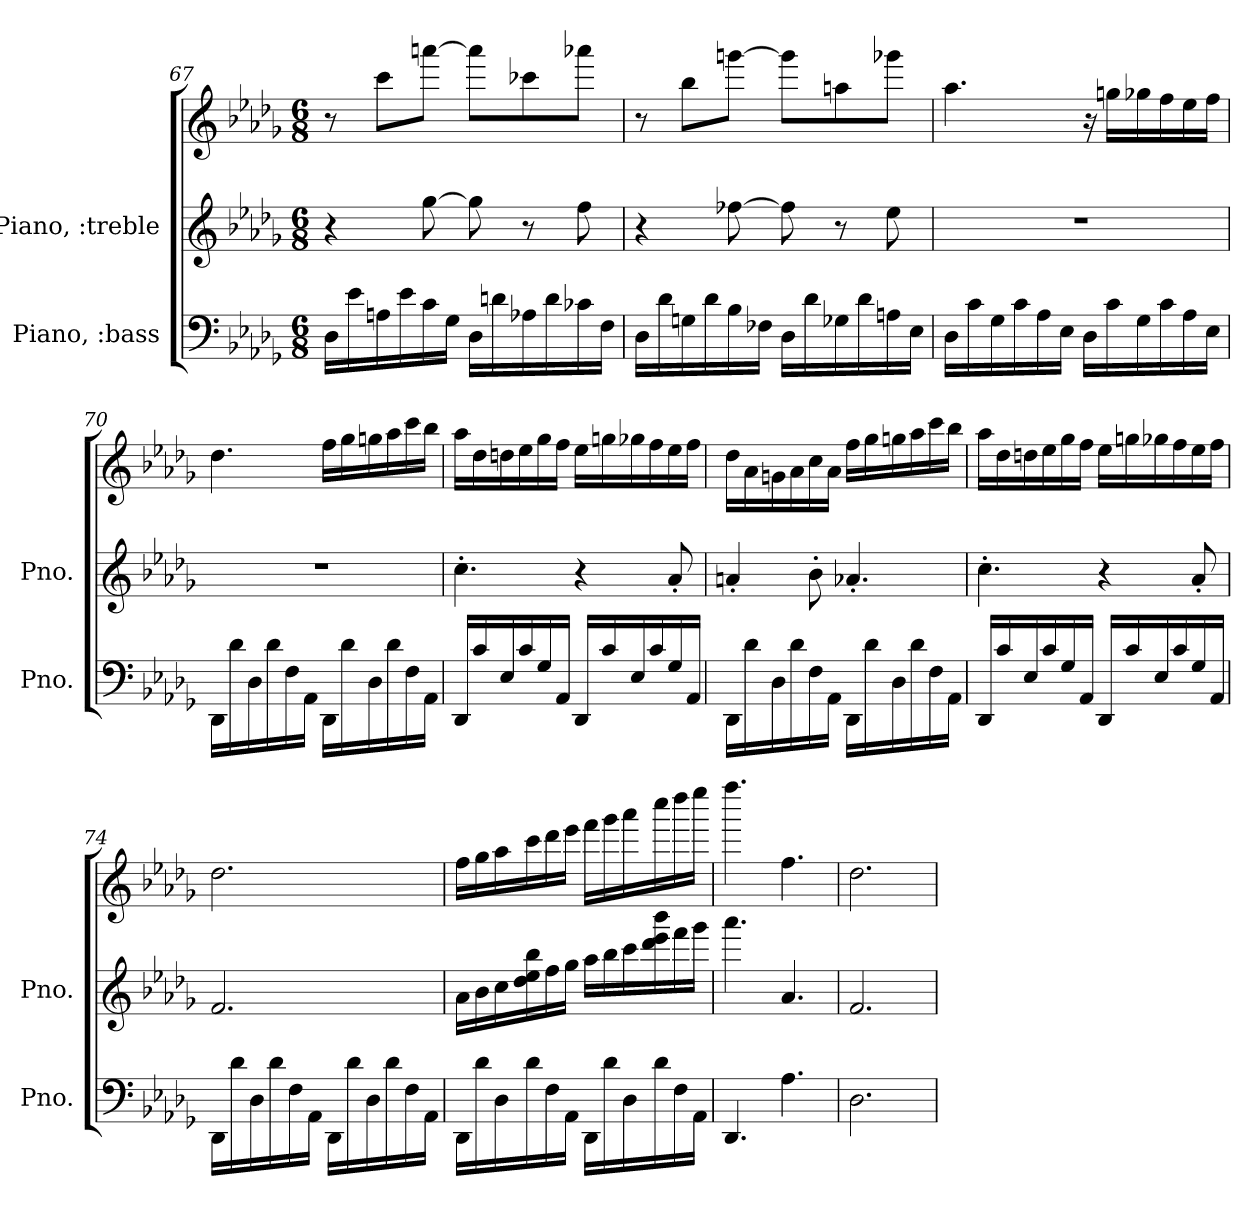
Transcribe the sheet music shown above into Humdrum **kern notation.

**kern	**kern	**kern
*part2	*part1	*part1
*staff3	*staff2	*staff1
*I"Piano, :bass	*I"Piano, :treble	*
*I'Pno.	*I'Pno.	*
!!LO:LB:g=z
*clefF4	*clefG2	*clefG2
*k[b-e-a-d-g-]	*k[b-e-a-d-g-]	*k[b-e-a-d-g-]
*M6/8	*M6/8	*M6/8
=67	=67	=67
16D-\LL	4r	8r
16e-\	.	.
16An\	.	8ccc\L
16e-\	.	.
16c\	[8gg-\	[8aaan\J
16G-\JJ	.	.
16D-\LL	8gg-\]	8aaa\L]
16dn\	.	.
16A-X\	8r	8ccc-X\
16d\	.	.
16c-X\	8ff\	8aaa-X\J
16F\JJ	.	.
=68	=68	=68
16D-\LL	4r	8r
16d-\	.	.
16Gn\	.	8bb-\L
16d-\	.	.
16B-\	[8ff-X\	[8gggn\J
16F-X\JJ	.	.
16D-\LL	8ff-\]	8ggg\L]
16d-\	.	.
16G-X\	8r	8aan\
16d-\	.	.
16An\	8ee-\	8ggg-X\J
16E-\JJ	.	.
!!LO:LB:g=z
=69	=69	=69
16D-\LL	2.r	4.aa-\
16c\	.	.
16G-\	.	.
16c\	.	.
16A-\	.	.
16E-\JJ	.	.
16D-\LL	.	16r
16c\	.	16ggn\LL
16G-\	.	16gg-X\
16c\	.	16ff\
16A-\	.	16ee-\
16E-\JJ	.	16ff\JJ
=70	=70	=70
16DD-\LL	2.r	4.dd-\
16d-\	.	.
16D-\	.	.
16d-\	.	.
16F\	.	.
16AA-\JJ	.	.
16DD-\LL	.	16ff\LL
16d-\	.	16gg-\
16D-\	.	16ggn\
16d-\	.	16aa-\
16F\	.	16ccc\
16AA-\JJ	.	16bb-\JJ
!!LO:LB:g=z
=71	=71	=71
16DD-/LL	4.cc'\	16aa-\LL
16c/	.	16dd-\
16E-/	.	16ddn\
16c/	.	16ee-\
16G-/	.	16gg-\
16AA-/JJ	.	16ff\JJ
16DD-/LL	4r	16ee-\LL
16c/	.	16ggn\
16E-/	.	16gg-X\
16c/	.	16ff\
16G-/	8a-'/	16ee-\
16AA-/JJ	.	16ff\JJ
=72	=72	=72
16DD-\LL	4an'/	16dd-\LL
16d-\	.	16a-\
16D-\	.	16gn\
16d-\	.	16a-\
16F\	8b-'\	16cc\
16AA-\JJ	.	16a-\JJ
16DD-\LL	4.a-X'/	16ff\LL
16d-\	.	16gg-\
16D-\	.	16ggn\
16d-\	.	16aa-\
16F\	.	16ccc\
16AA-\JJ	.	16bb-\JJ
!!LO:PB:g=z
=73	=73	=73
16DD-/LL	4.cc'\	16aa-\LL
16c/	.	16dd-\
16E-/	.	16ddn\
16c/	.	16ee-\
16G-/	.	16gg-\
16AA-/JJ	.	16ff\JJ
16DD-/LL	4r	16ee-\LL
16c/	.	16ggn\
16E-/	.	16gg-X\
16c/	.	16ff\
16G-/	8a-'/	16ee-\
16AA-/JJ	.	16ff\JJ
=74	=74	=74
16DD-\LL	2.f/	2.dd-\
16d-\	.	.
16D-\	.	.
16d-\	.	.
16F\	.	.
16AA-\JJ	.	.
16DD-\LL	.	.
16d-\	.	.
16D-\	.	.
16d-\	.	.
16F\	.	.
16AA-\JJ	.	.
!!LO:LB:g=z
=75	=75	=75
16DD-\LL	16a-\LL	16ff\LL
16d-\	16b-\	16gg-\
16D-\	16cc\	16aa-\
16d-\	16dd-\ 16ee-\ 16bb-\	16ccc\
16F\	16ff\	16ddd-\
16AA-\JJ	16gg-\JJ	16eee-\JJ
16DD-\LL	16aa-\LL	16fff\LL
16d-\	16bb-\	16ggg-\
16D-\	16ccc\	16aaa-\
16d-\	16ddd-\ 16eee-\ 16bbb-\	16cccc\
16F\	16fff\	16dddd-\
16AA-\JJ	16ggg-\JJ	16eeee-\JJ
=76	=76	=76
4.DD-/	4.aaa-\	4.ffff\
4.A-\	4.a-/	4.ff\
=77	=77	=77
2.D-\	2.f/	2.dd-\
=	=	=
*-	*-	*-
